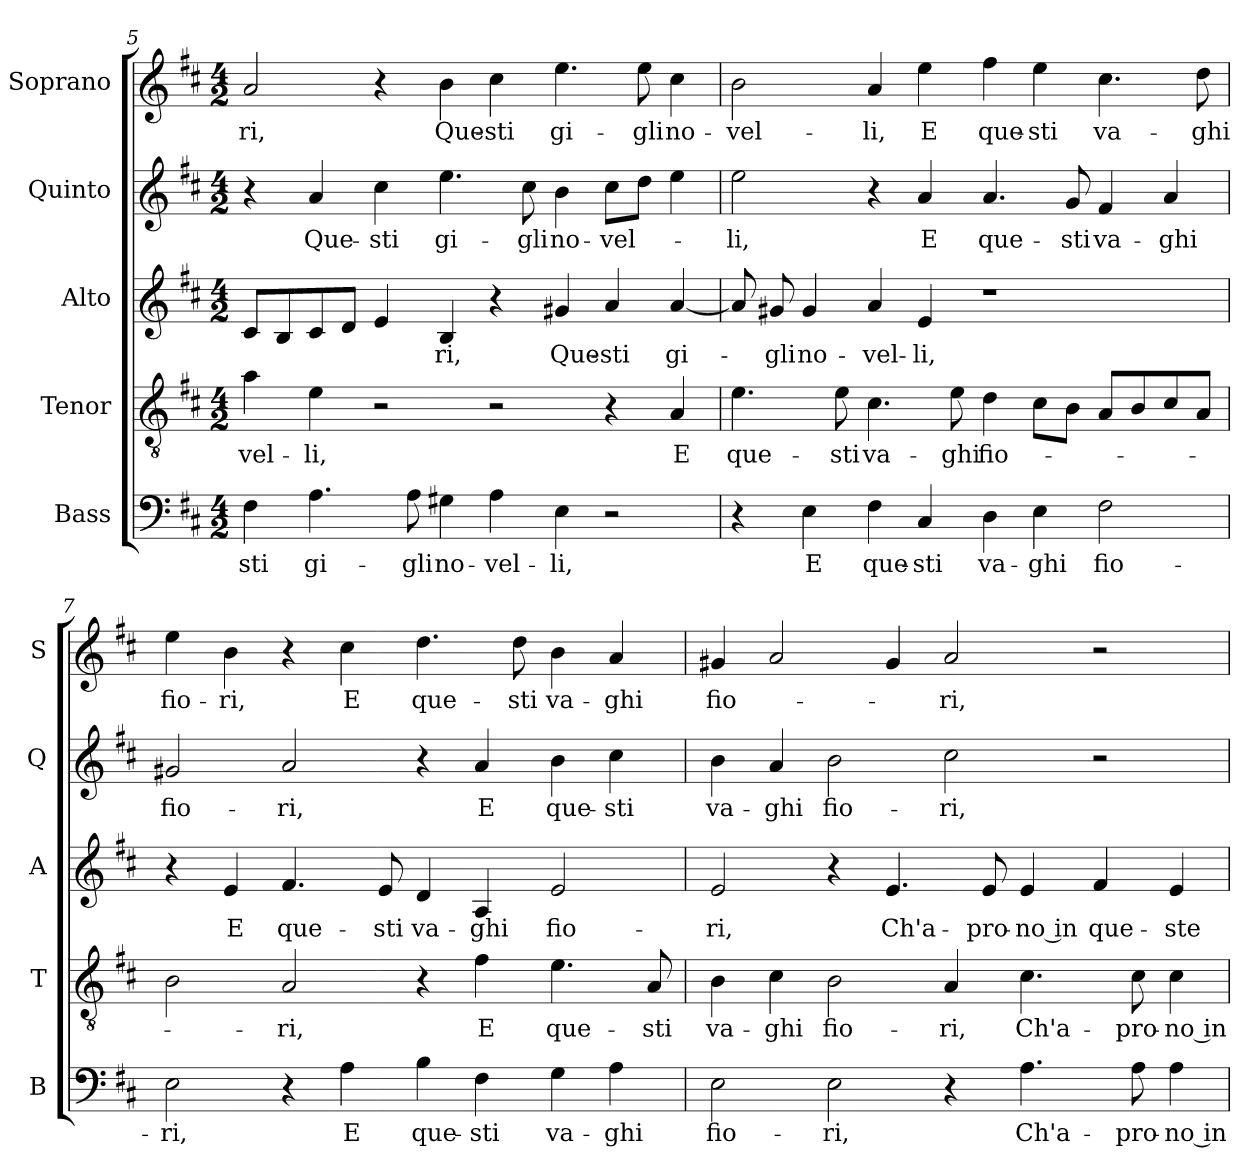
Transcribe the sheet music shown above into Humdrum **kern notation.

**kern	**text	**kern	**text	**kern	**text	**kern	**text	**kern	**text
*part5	*part5	*part4	*part4	*part3	*part3	*part2	*part2	*part1	*part1
*staff5	*staff5	*staff4	*staff4	*staff3	*staff3	*staff2	*staff2	*staff1	*staff1
*I"Bass	*	*I"Tenor	*	*I"Alto	*	*I"Quinto	*	*I"Soprano	*
*I'B	*	*I'T	*	*I'A	*	*I'Q	*	*I'S	*
*clefF4	*	*clefGv2	*	*clefG2	*	*clefG2	*	*clefG2	*
*k[f#c#]	*	*k[f#c#]	*	*k[f#c#]	*	*k[f#c#]	*	*k[f#c#]	*
*D:	*	*D:	*	*D:	*	*D:	*	*D:	*
*M4/2	*	*M4/2	*	*M4/2	*	*M4/2	*	*M4/2	*
=5	=5	=5	=5	=5	=5	=5	=5	=5	=5
!	!LO:LY:b	!	!	!	!	!	!	!	!
!	!	!	!LO:LY:b	!	!	!	!	!	!
!	!	!	!	!	!	!	!	!	!LO:LY:b
4F#\	-sti	4a\	-vel-	8c#/L	.	4r	.	2a/	-ri,
.	.	.	.	8B/	.	.	.	.	.
!	!LO:LY:b	!	!	!	!	!	!	!	!
!	!	!	!LO:LY:b	!	!	!	!	!	!
!	!	!	!	!	!	!	!LO:LY:b	!	!
4.A\	gi-	4e\	-li,	8c#/	.	4a/	Que-	.	.
.	.	.	.	8d/J	.	.	.	.	.
!	!	!	!	!	!	!	!LO:LY:b	!	!
.	.	2r	.	4e/	.	4cc#\	-sti	4r	.
!	!LO:LY:b	!	!	!	!	!	!	!	!
8A\	-gli	.	.	.	.	.	.	.	.
!	!LO:LY:b	!	!	!	!	!	!	!	!
!	!	!	!	!	!LO:LY:b	!	!	!	!
!	!	!	!	!	!	!	!LO:LY:b	!	!
!	!	!	!	!	!	!	!	!	!LO:LY:b
4G#X\	no-	.	.	4B/	-ri,	4.ee\	gi-	4b\	Que-
!	!LO:LY:b	!	!	!	!	!	!	!	!
!	!	!	!	!	!	!	!	!	!LO:LY:b
4A\	-vel-	2r	.	4r	.	.	.	4cc#\	-sti
!	!	!	!	!	!	!	!LO:LY:b	!	!
.	.	.	.	.	.	8cc#\	-gli	.	.
!	!LO:LY:b	!	!	!	!	!	!	!	!
!	!	!	!	!	!LO:LY:b	!	!	!	!
!	!	!	!	!	!	!	!LO:LY:b	!	!
!	!	!	!	!	!	!	!	!	!LO:LY:b
4E\	-li,	.	.	4g#X/	Que-	4b\	no-	4.ee\	gi-
!	!	!	!	!	!LO:LY:b	!	!	!	!
!	!	!	!	!	!	!	!LO:LY:b	!	!
2r	.	4r	.	4a/	-sti	8cc#\L	-vel-	.	.
!	!	!	!	!	!	!	!	!	!LO:LY:b
.	.	.	.	.	.	8dd\J	.	8ee\	-gli
!	!	!	!LO:LY:b	!	!	!	!	!	!
!	!	!	!	!	!LO:LY:b	!	!	!	!
!	!	!	!	!	!	!	!	!	!LO:LY:b
.	.	4A/	E	[4a/	gi-	4ee\	.	4cc#\	no-
!!LO:PB:g=z
=6	=6	=6	=6	=6	=6	=6	=6	=6	=6
!	!	!	!LO:LY:b	!	!	!	!	!	!
!	!	!	!	!	!	!	!LO:LY:b	!	!
!	!	!	!	!	!	!	!	!	!LO:LY:b
4r	.	4.e\	que-	8a/]	.	2ee\	-li,	2b\	-vel-
!	!	!	!	!	!LO:LY:b	!	!	!	!
.	.	.	.	8g#X/	-gli	.	.	.	.
!	!LO:LY:b	!	!	!	!	!	!	!	!
!	!	!	!	!	!LO:LY:b	!	!	!	!
4E\	E	.	.	4g#/	no-	.	.	.	.
!	!	!	!LO:LY:b	!	!	!	!	!	!
.	.	8e\	-sti	.	.	.	.	.	.
!	!LO:LY:b	!	!	!	!	!	!	!	!
!	!	!	!LO:LY:b	!	!	!	!	!	!
!	!	!	!	!	!LO:LY:b	!	!	!	!
!	!	!	!	!	!	!	!	!	!LO:LY:b
4F#\	que-	4.c#\	va-	4a/	-vel-	4r	.	4a/	-li,
!	!LO:LY:b	!	!	!	!	!	!	!	!
!	!	!	!	!	!LO:LY:b	!	!	!	!
!	!	!	!	!	!	!	!LO:LY:b	!	!
!	!	!	!	!	!	!	!	!	!LO:LY:b
4C#/	-sti	.	.	4e/	-li,	4a/	E	4ee\	E
!	!	!	!LO:LY:b	!	!	!	!	!	!
.	.	8e\	-ghi	.	.	.	.	.	.
!	!LO:LY:b	!	!	!	!	!	!	!	!
!	!	!	!LO:LY:b	!	!	!	!	!	!
!	!	!	!	!	!	!	!LO:LY:b	!	!
!	!	!	!	!	!	!	!	!	!LO:LY:b
4D\	va-	4d\	fio-	1r	.	4.a/	que-	4ff#\	que-
!	!LO:LY:b	!	!	!	!	!	!	!	!
!	!	!	!	!	!	!	!	!	!LO:LY:b
4E\	-ghi	8c#\L	.	.	.	.	.	4ee\	-sti
!	!	!	!	!	!	!	!LO:LY:b	!	!
.	.	8B\J	.	.	.	8g/	-sti	.	.
!	!LO:LY:b	!	!	!	!	!	!	!	!
!	!	!	!	!	!	!	!LO:LY:b	!	!
!	!	!	!	!	!	!	!	!	!LO:LY:b
2F#\	fio-	8A/L	.	.	.	4f#/	va-	4.cc#\	va-
.	.	8B/	.	.	.	.	.	.	.
!	!	!	!	!	!	!	!LO:LY:b	!	!
.	.	8c#/	.	.	.	4a/	-ghi	.	.
!	!	!	!	!	!	!	!	!	!LO:LY:b
.	.	8A/J	.	.	.	.	.	8dd\	-ghi
=7	=7	=7	=7	=7	=7	=7	=7	=7	=7
!	!LO:LY:b	!	!	!	!	!	!	!	!
!	!	!	!	!	!	!	!LO:LY:b	!	!
!	!	!	!	!	!	!	!	!	!LO:LY:b
2E\	-ri,	2B\	.	4r	.	2g#X/	fio-	4ee\	fio-
!	!	!	!	!	!LO:LY:b	!	!	!	!
!	!	!	!	!	!	!	!	!	!LO:LY:b
.	.	.	.	4e/	E	.	.	4b\	-ri,
!	!	!	!LO:LY:b	!	!	!	!	!	!
!	!	!	!	!	!LO:LY:b	!	!	!	!
!	!	!	!	!	!	!	!LO:LY:b	!	!
4r	.	2A/	-ri,	4.f#/	que-	2a/	-ri,	4r	.
!	!LO:LY:b	!	!	!	!	!	!	!	!
!	!	!	!	!	!	!	!	!	!LO:LY:b
4A\	E	.	.	.	.	.	.	4cc#\	E
!	!	!	!	!	!LO:LY:b	!	!	!	!
.	.	.	.	8e/	-sti	.	.	.	.
!	!LO:LY:b	!	!	!	!	!	!	!	!
!	!	!	!	!	!LO:LY:b	!	!	!	!
!	!	!	!	!	!	!	!	!	!LO:LY:b
4B\	que-	4r	.	4d/	va-	4r	.	4.dd\	que-
!	!LO:LY:b	!	!	!	!	!	!	!	!
!	!	!	!LO:LY:b	!	!	!	!	!	!
!	!	!	!	!	!LO:LY:b	!	!	!	!
!	!	!	!	!	!	!	!LO:LY:b	!	!
4F#\	-sti	4f#\	E	4A/	-ghi	4a/	E	.	.
!	!	!	!	!	!	!	!	!	!LO:LY:b
.	.	.	.	.	.	.	.	8dd\	-sti
!	!LO:LY:b	!	!	!	!	!	!	!	!
!	!	!	!LO:LY:b	!	!	!	!	!	!
!	!	!	!	!	!LO:LY:b	!	!	!	!
!	!	!	!	!	!	!	!LO:LY:b	!	!
!	!	!	!	!	!	!	!	!	!LO:LY:b
4G\	va-	4.e\	que-	2e/	fio-	4b\	que-	4b\	va-
!	!LO:LY:b	!	!	!	!	!	!	!	!
!	!	!	!	!	!	!	!LO:LY:b	!	!
!	!	!	!	!	!	!	!	!	!LO:LY:b
4A\	-ghi	.	.	.	.	4cc#\	-sti	4a/	-ghi
!	!	!	!LO:LY:b	!	!	!	!	!	!
.	.	8A/	-sti	.	.	.	.	.	.
!!LO:LB:g=z
=8	=8	=8	=8	=8	=8	=8	=8	=8	=8
!	!LO:LY:b	!	!	!	!	!	!	!	!
!	!	!	!LO:LY:b	!	!	!	!	!	!
!	!	!	!	!	!LO:LY:b	!	!	!	!
!	!	!	!	!	!	!	!LO:LY:b	!	!
!	!	!	!	!	!	!	!	!	!LO:LY:b
2E\	fio-	4B\	va-	2e/	-ri,	4b\	va-	4g#X/	fio-
!	!	!	!LO:LY:b	!	!	!	!	!	!
!	!	!	!	!	!	!	!LO:LY:b	!	!
.	.	4c#\	-ghi	.	.	4a/	-ghi	2a/	.
!	!LO:LY:b	!	!	!	!	!	!	!	!
!	!	!	!LO:LY:b	!	!	!	!	!	!
!	!	!	!	!	!	!	!LO:LY:b	!	!
2E\	-ri,	2B\	fio-	4r	.	2b\	fio-	.	.
!	!	!	!	!	!LO:LY:b	!	!	!	!
.	.	.	.	4.e/	Ch'a-	.	.	4g#/	.
!	!	!	!LO:LY:b	!	!	!	!	!	!
!	!	!	!	!	!	!	!LO:LY:b	!	!
!	!	!	!	!	!	!	!	!	!LO:LY:b
4r	.	4A/	-ri,	.	.	2cc#\	-ri,	2a/	-ri,
!	!	!	!	!	!LO:LY:b	!	!	!	!
.	.	.	.	8e/	-pro-	.	.	.	.
!	!LO:LY:b	!	!	!	!	!	!	!	!
!	!	!	!LO:LY:b	!	!	!	!	!	!
!	!	!	!	!	!LO:LY:b	!	!	!	!
4.A\	Ch'a-	4.c#\	Ch'a-	4e/	-no in	.	.	.	.
!	!	!	!	!	!LO:LY:b	!	!	!	!
.	.	.	.	4f#/	que-	2r	.	2r	.
!	!LO:LY:b	!	!	!	!	!	!	!	!
!	!	!	!LO:LY:b	!	!	!	!	!	!
8A\	-pro-	8c#\	-pro-	.	.	.	.	.	.
!	!LO:LY:b	!	!	!	!	!	!	!	!
!	!	!	!LO:LY:b	!	!	!	!	!	!
!	!	!	!	!	!LO:LY:b	!	!	!	!
4A\	-no in	4c#\	-no in	4e/	-ste	.	.	.	.
=	=	=	=	=	=	=	=	=	=
*-	*-	*-	*-	*-	*-	*-	*-	*-	*-
